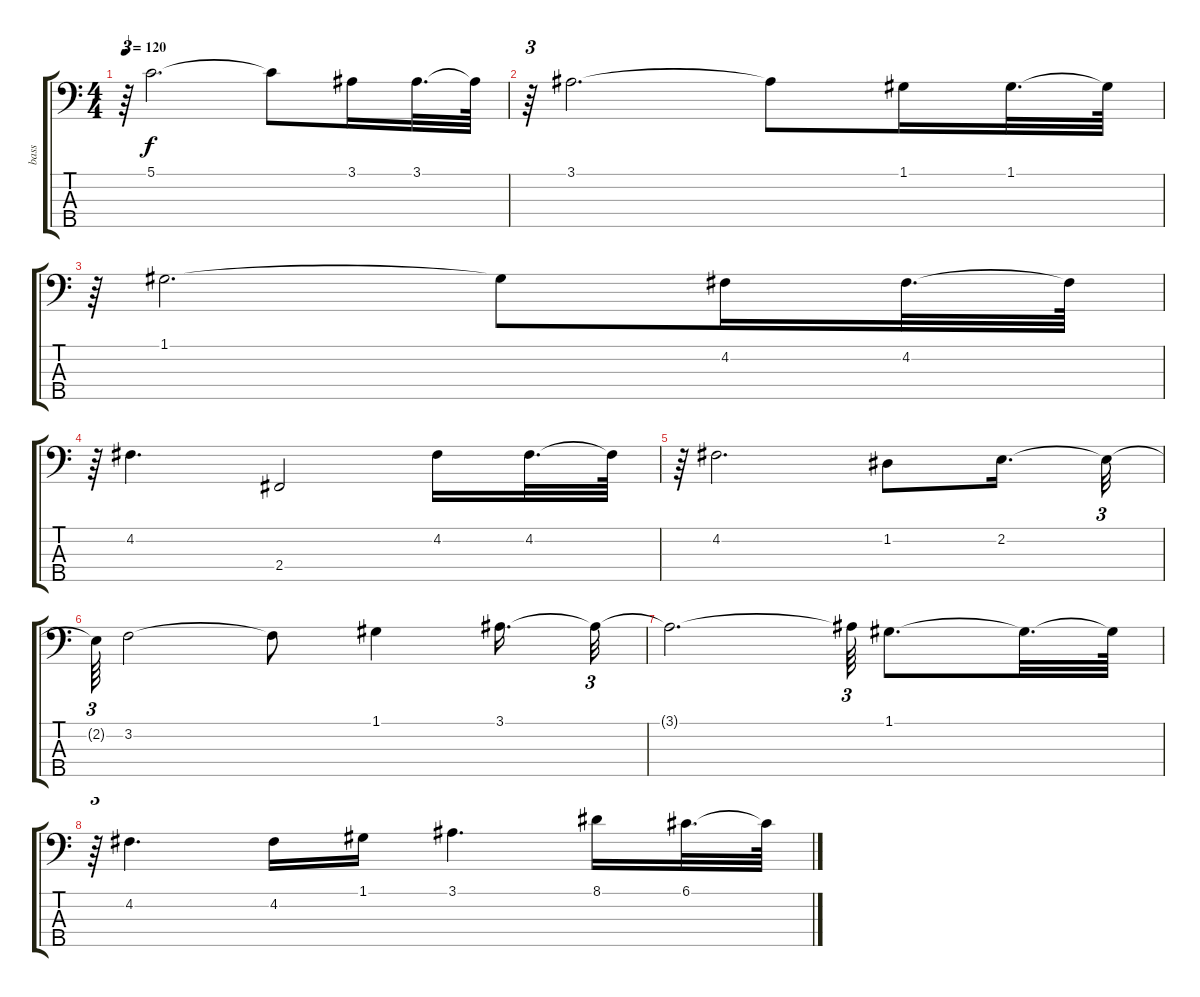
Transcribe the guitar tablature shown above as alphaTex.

\track ("bass" "bass") {instrument fretlessbass}
\staff {score tabs}
\tuning (G2 D2 A1 E1 B0) {hide}
\ts (4 4)
\tempo 120
\clef f4
\ks c
r.64{tu (3 2) dy f} 5.1.2{d} 5.1{t}.8 3.1.16 3.1.32{d} 3.1{t}.64 |
r.64{tu (3 2)} 3.1.2{d} 3.1{t}.8 1.1.16 1.1.32{d} 1.1{t}.64 |
r.64{tu (3 2)} 1.1.2{d} 1.1{t}.8 4.2.16 4.2.32{d} 4.2{t}.64 |
r.64{tu (3 2)} 4.2.4{d} 2.4.2 4.2.16 4.2.32{d} 4.2{t}.64 |
r.64{tu (3 2)} 4.2.2{d} 1.2.8 2.2.16{d} 2.2{t}.32{tu (3 2)} |
2.2{t}.64{tu (3 2)} 3.2.2 3.2{t}.8 1.1.4 3.1.16{d} 3.1{t}.32{tu (3 2)} |
3.1{t}.2{d} 3.1{t}.64{tu (3 2)} 1.1.8{d} 1.1{t}.32{d} 1.1{t}.64 |
r.64{tu (3 2)} 4.2.4{d} 4.2.16 1.1.16 3.1.4{d} 8.1.16 6.1.32{d} 6.1{t}.64
